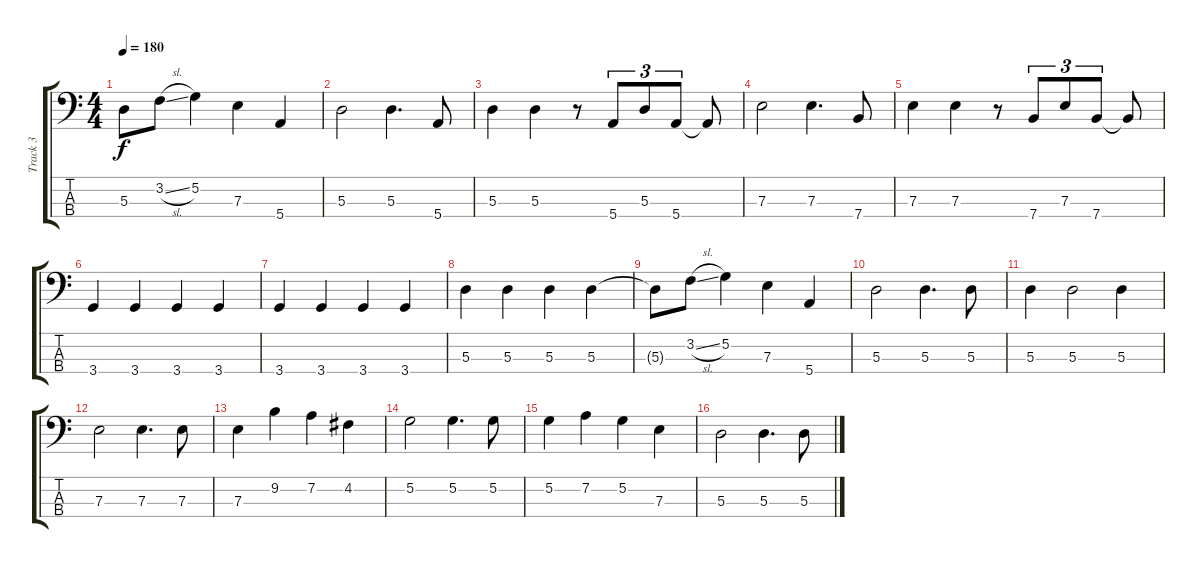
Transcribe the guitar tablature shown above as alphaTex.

\track ("Track 3" "Track 3") {instrument electricbasspick}
\staff {score tabs}
\tuning (G2 D2 A1 E1) {hide}
\ts (4 4)
\tempo 180
\clef f4
\ks c
5.3{t}.8{dy f} 3.2{sl}.8 5.2.4 7.3.4 5.4.4 |
5.3.2 5.3.4{d} 5.4.8 |
5.3.4 5.3.4 r.8 5.4.8{tu (3 2)} 5.3.8{tu (3 2)} 5.4.8{tu (3 2)} 5.4{t}.8 |
7.3.2 7.3.4{d} 7.4.8 |
7.3.4 7.3.4 r.8 7.4.8{tu (3 2)} 7.3.8{tu (3 2)} 7.4.8{tu (3 2)} 7.4{t}.8 |
3.4.4 3.4.4 3.4.4 3.4.4 |
3.4.4 3.4.4 3.4.4 3.4.4 |
5.3.4 5.3.4 5.3.4 5.3.4 |
5.3{t}.8 3.2{sl}.8 5.2.4 7.3.4 5.4.4 |
5.3.2 5.3.4{d} 5.3.8 |
5.3.4 5.3.2 5.3.4 |
7.3.2 7.3.4{d} 7.3.8 |
7.3.4 9.2.4 7.2.4 4.2.4 |
5.2.2 5.2.4{d} 5.2.8 |
5.2.4 7.2.4 5.2.4 7.3.4 |
5.3.2 5.3.4{d} 5.3.8
